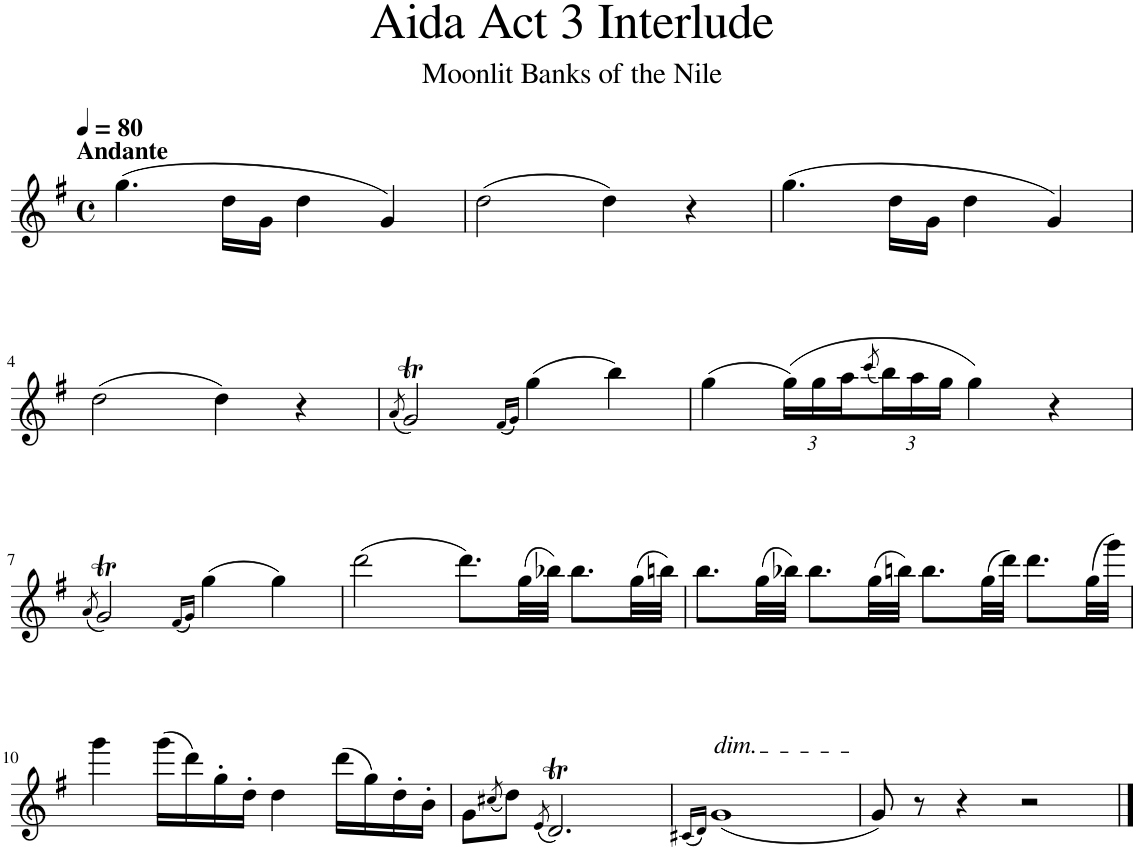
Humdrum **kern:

**kern
*part1
*staff1
*I"Flute
*I'Fl.
*clefG2
*k[f#]
*M4/4
*met(c)
*MM80
=1
!LO:TX:a:B:t=Andante
(4.gg\
16dd\LL
16g\JJ
4dd\
4g/)
=2
(2dd\
4dd\)
4r
=3
(4.gg\
16dd\LL
16g\JJ
4dd\
4g/)
!!LO:LB:g=z
=4
(2dd\
4dd\)
4r
=5
(8qa/
2gT/)
(16qf#/LL
16qg/JJ)
(4gg\
4bb\)
=6
(4gg\
*Xbrackettup
(24gg\LL)
24gg\
24aa\
(8qccc/
24bb\)
24aa\
24gg\JJ
4gg\)
4r
!!LO:LB:g=z
=7
(8qa/
2gT/)
(16qf#/LL
16qg/JJ)
(4gg\
4gg\)
=8
(2ddd\
8.ddd\L)
(32gg\LL
32bb-X\JJJ)
8.bb-\L
(32gg\LL
32bbn\JJJ)
=9
8.bb\L
(32gg\LL
32bb-X\JJJ)
8.bb-\L
(32gg\LL
32bbn\JJJ)
8.bb\L
(32gg\LL
32ddd\JJJ)
8.ddd\L
(32gg\LL
32ggg\JJJ)
!!LO:LB:g=z
=10
4ggg\
(16ggg\LL
16ddd\)
16gg'\
16dd'\JJ
4dd\
(16ddd\LL
16gg\)
16dd'\
16b'\JJ
=11
8g\L
(8qcc#X/
8dd\J)
(8qe/
2.dT/)
=12
(16qc#X/LL
16qd/JJ)
!LO:TX:a:i:t=dim.
(1g
=13
8g/)
8r
4r
2r
==
*-
